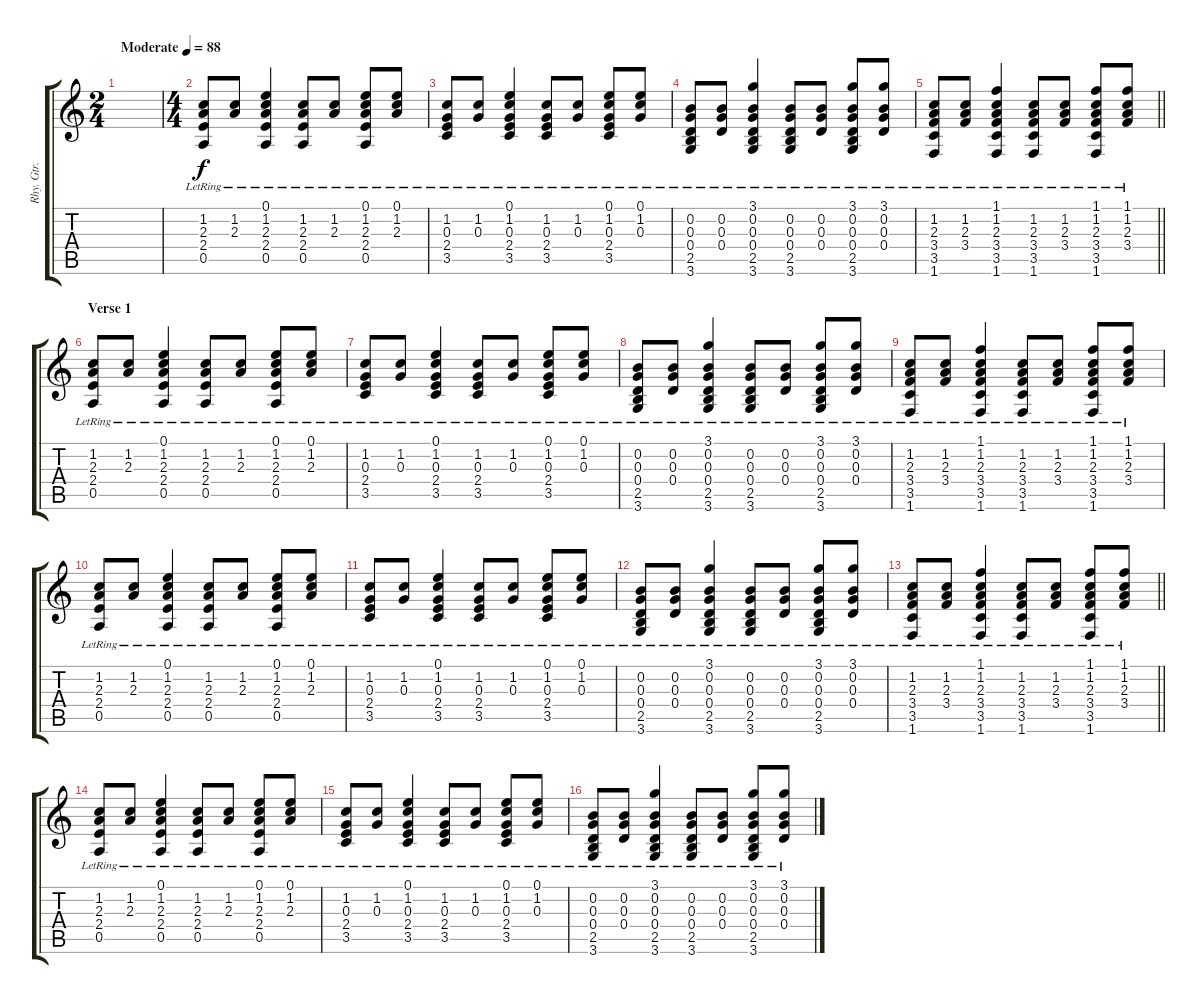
\track ("Rhy. Gtr. 1" "Rhy. Gtr. ") {instrument acousticguitarsteel}
\staff {score tabs}
\tuning (E4 B3 G3 D3 A2 E2) {hide}
\ts (2 4)
\tempo (88 "Moderate")
\clef g2
\ks c
|
\ts (4 4)
(1.2{lr} 2.3{lr} 2.4{lr} 0.5{lr}).8 (1.2{lr} 2.3{lr}).8 (0.1{lr} 1.2{lr} 2.3{lr} 2.4{lr} 0.5{lr}).4 (1.2{lr} 2.3{lr} 2.4{lr} 0.5{lr}).8 (1.2{lr} 2.3{lr}).8 (0.1{lr} 1.2{lr} 2.3{lr} 2.4{lr} 0.5{lr}).8 (0.1{lr} 1.2{lr} 2.3{lr}).8 |
(1.2{lr} 0.3{lr} 2.4{lr} 3.5{lr}).8 (1.2{lr} 0.3{lr}).8 (0.1{lr} 1.2{lr} 0.3{lr} 2.4{lr} 3.5{lr}).4 (1.2{lr} 0.3{lr} 2.4{lr} 3.5{lr}).8 (1.2{lr} 0.3{lr}).8 (0.1{lr} 1.2{lr} 0.3{lr} 2.4{lr} 3.5{lr}).8 (0.1{lr} 1.2{lr} 0.3{lr}).8 |
(0.2{lr} 0.3{lr} 0.4{lr} 2.5{lr} 3.6).8 (0.2{lr} 0.3{lr} 0.4).8 (3.1{lr} 0.2{lr} 0.3{lr} 0.4{lr} 2.5{lr} 3.6).4 (0.2{lr} 0.3{lr} 0.4{lr} 2.5{lr} 3.6).8 (0.2{lr} 0.3{lr} 0.4).8 (3.1{lr} 0.2{lr} 0.3{lr} 0.4{lr} 2.5{lr} 3.6).8 (3.1{lr} 0.2{lr} 0.3{lr} 0.4).8 |
\barLineRight lightlight
(1.2{lr} 2.3{lr} 3.4{lr} 3.5{lr} 1.6).8 (1.2{lr} 2.3{lr} 3.4).8 (1.1{lr} 1.2{lr} 2.3{lr} 3.4{lr} 3.5{lr} 1.6).4 (1.2{lr} 2.3{lr} 3.4{lr} 3.5{lr} 1.6).8 (1.2{lr} 2.3{lr} 3.4).8 (1.1{lr} 1.2{lr} 2.3{lr} 3.4{lr} 3.5{lr} 1.6).8 (1.1{lr} 1.2{lr} 2.3{lr} 3.4).8 |
\section ("" "Verse 1")
(1.2{lr} 2.3{lr} 2.4{lr} 0.5{lr}).8 (1.2{lr} 2.3{lr}).8 (0.1{lr} 1.2{lr} 2.3{lr} 2.4{lr} 0.5{lr}).4 (1.2{lr} 2.3{lr} 2.4{lr} 0.5{lr}).8 (1.2{lr} 2.3{lr}).8 (0.1{lr} 1.2{lr} 2.3{lr} 2.4{lr} 0.5{lr}).8 (0.1{lr} 1.2{lr} 2.3{lr}).8 |
(1.2{lr} 0.3{lr} 2.4{lr} 3.5{lr}).8 (1.2{lr} 0.3{lr}).8 (0.1{lr} 1.2{lr} 0.3{lr} 2.4{lr} 3.5{lr}).4 (1.2{lr} 0.3{lr} 2.4{lr} 3.5{lr}).8 (1.2{lr} 0.3{lr}).8 (0.1{lr} 1.2{lr} 0.3{lr} 2.4{lr} 3.5{lr}).8 (0.1{lr} 1.2{lr} 0.3{lr}).8 |
(0.2{lr} 0.3{lr} 0.4{lr} 2.5{lr} 3.6).8 (0.2{lr} 0.3{lr} 0.4).8 (3.1{lr} 0.2{lr} 0.3{lr} 0.4{lr} 2.5{lr} 3.6).4 (0.2{lr} 0.3{lr} 0.4{lr} 2.5{lr} 3.6).8 (0.2{lr} 0.3{lr} 0.4).8 (3.1{lr} 0.2{lr} 0.3{lr} 0.4{lr} 2.5{lr} 3.6).8 (3.1{lr} 0.2{lr} 0.3{lr} 0.4).8 |
(1.2{lr} 2.3{lr} 3.4{lr} 3.5{lr} 1.6).8 (1.2{lr} 2.3{lr} 3.4).8 (1.1{lr} 1.2{lr} 2.3{lr} 3.4{lr} 3.5{lr} 1.6).4 (1.2{lr} 2.3{lr} 3.4{lr} 3.5{lr} 1.6).8 (1.2{lr} 2.3{lr} 3.4).8 (1.1{lr} 1.2{lr} 2.3{lr} 3.4{lr} 3.5{lr} 1.6).8 (1.1{lr} 1.2{lr} 2.3{lr} 3.4).8 |
(1.2{lr} 2.3{lr} 2.4{lr} 0.5{lr}).8 (1.2{lr} 2.3{lr}).8 (0.1{lr} 1.2{lr} 2.3{lr} 2.4{lr} 0.5{lr}).4 (1.2{lr} 2.3{lr} 2.4{lr} 0.5{lr}).8 (1.2{lr} 2.3{lr}).8 (0.1{lr} 1.2{lr} 2.3{lr} 2.4{lr} 0.5{lr}).8 (0.1{lr} 1.2{lr} 2.3{lr}).8 |
(1.2{lr} 0.3{lr} 2.4{lr} 3.5{lr}).8 (1.2{lr} 0.3{lr}).8 (0.1{lr} 1.2{lr} 0.3{lr} 2.4{lr} 3.5{lr}).4 (1.2{lr} 0.3{lr} 2.4{lr} 3.5{lr}).8 (1.2{lr} 0.3{lr}).8 (0.1{lr} 1.2{lr} 0.3{lr} 2.4{lr} 3.5{lr}).8 (0.1{lr} 1.2{lr} 0.3{lr}).8 |
(0.2{lr} 0.3{lr} 0.4{lr} 2.5{lr} 3.6).8 (0.2{lr} 0.3{lr} 0.4).8 (3.1{lr} 0.2{lr} 0.3{lr} 0.4{lr} 2.5{lr} 3.6).4 (0.2{lr} 0.3{lr} 0.4{lr} 2.5{lr} 3.6).8 (0.2{lr} 0.3{lr} 0.4).8 (3.1{lr} 0.2{lr} 0.3{lr} 0.4{lr} 2.5{lr} 3.6).8 (3.1{lr} 0.2{lr} 0.3{lr} 0.4).8 |
\barLineRight lightlight
(1.2{lr} 2.3{lr} 3.4{lr} 3.5{lr} 1.6).8 (1.2{lr} 2.3{lr} 3.4).8 (1.1{lr} 1.2{lr} 2.3{lr} 3.4{lr} 3.5{lr} 1.6).4 (1.2{lr} 2.3{lr} 3.4{lr} 3.5{lr} 1.6).8 (1.2{lr} 2.3{lr} 3.4).8 (1.1{lr} 1.2{lr} 2.3{lr} 3.4{lr} 3.5{lr} 1.6).8 (1.1{lr} 1.2{lr} 2.3{lr} 3.4).8 |
\section ("" "")
(1.2{lr} 2.3{lr} 2.4{lr} 0.5{lr}).8 (1.2{lr} 2.3{lr}).8 (0.1{lr} 1.2{lr} 2.3{lr} 2.4{lr} 0.5{lr}).4 (1.2{lr} 2.3{lr} 2.4{lr} 0.5{lr}).8 (1.2{lr} 2.3{lr}).8 (0.1{lr} 1.2{lr} 2.3{lr} 2.4{lr} 0.5{lr}).8 (0.1{lr} 1.2{lr} 2.3{lr}).8 |
(1.2{lr} 0.3{lr} 2.4{lr} 3.5{lr}).8 (1.2{lr} 0.3{lr}).8 (0.1{lr} 1.2{lr} 0.3{lr} 2.4{lr} 3.5{lr}).4 (1.2{lr} 0.3{lr} 2.4{lr} 3.5{lr}).8 (1.2{lr} 0.3{lr}).8 (0.1{lr} 1.2{lr} 0.3{lr} 2.4{lr} 3.5{lr}).8 (0.1{lr} 1.2{lr} 0.3{lr}).8 |
(0.2{lr} 0.3{lr} 0.4{lr} 2.5{lr} 3.6).8 (0.2{lr} 0.3{lr} 0.4).8 (3.1{lr} 0.2{lr} 0.3{lr} 0.4{lr} 2.5{lr} 3.6).4 (0.2{lr} 0.3{lr} 0.4{lr} 2.5{lr} 3.6).8 (0.2{lr} 0.3{lr} 0.4).8 (3.1{lr} 0.2{lr} 0.3{lr} 0.4{lr} 2.5{lr} 3.6).8 (3.1{lr} 0.2{lr} 0.3{lr} 0.4).8
